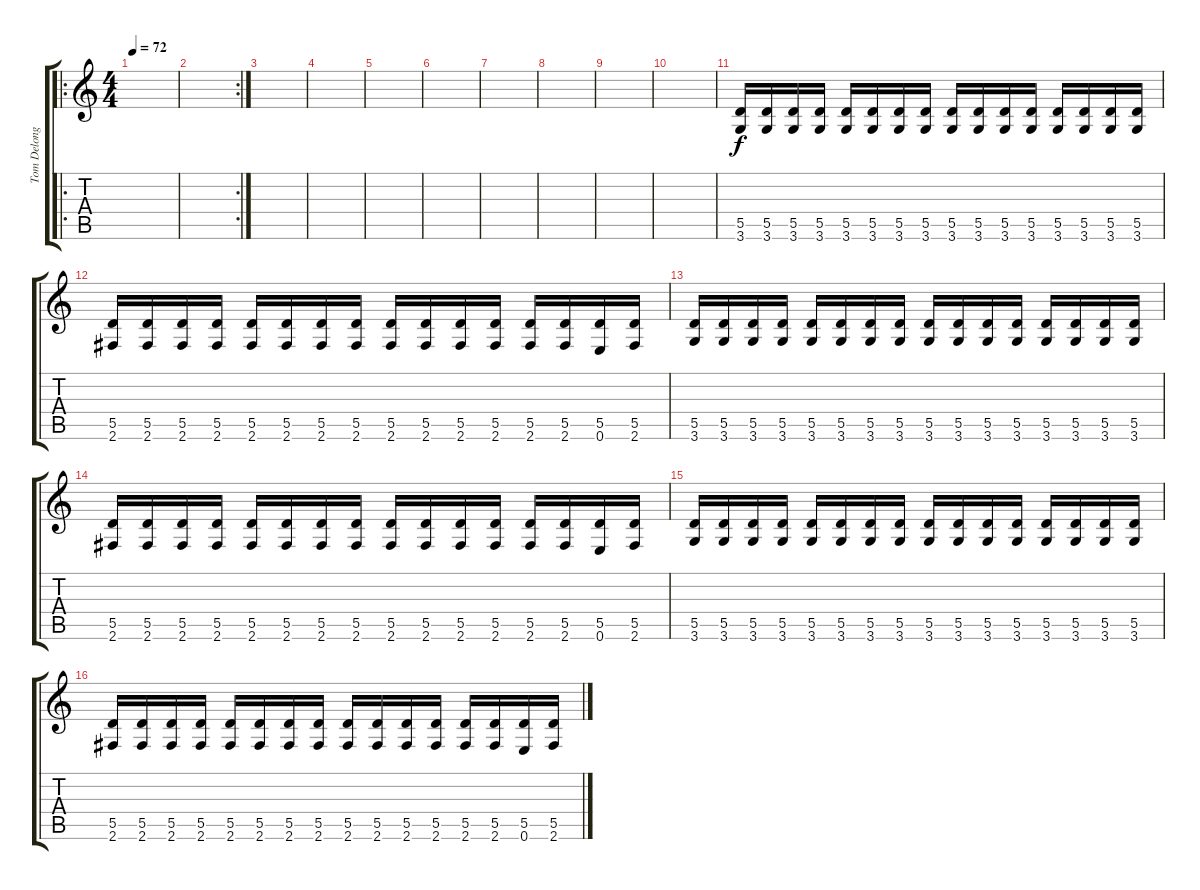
\track ("Tom Delong (Distortion)" "Tom Delong") {instrument distortionguitar}
\staff {score tabs}
\tuning (E4 B3 G3 D3 A2 E2) {hide}
\ro
\ts (4 4)
\tempo 72
\clef g2
\ks c
|
\rc 2
|
|
|
|
|
|
|
|
|
(5.5 3.6).16 (5.5 3.6).16 (5.5 3.6).16 (5.5 3.6).16 (5.5 3.6).16 (5.5 3.6).16 (5.5 3.6).16 (5.5 3.6).16 (5.5 3.6).16 (5.5 3.6).16 (5.5 3.6).16 (5.5 3.6).16 (5.5 3.6).16 (5.5 3.6).16 (5.5 3.6).16 (5.5 3.6).16 |
(5.5 2.6).16 (5.5 2.6).16 (5.5 2.6).16 (5.5 2.6).16 (5.5 2.6).16 (5.5 2.6).16 (5.5 2.6).16 (5.5 2.6).16 (5.5 2.6).16 (5.5 2.6).16 (5.5 2.6).16 (5.5 2.6).16 (5.5 2.6).16 (5.5 2.6).16 (5.5 0.6).16 (5.5 2.6).16 |
(5.5 3.6).16 (5.5 3.6).16 (5.5 3.6).16 (5.5 3.6).16 (5.5 3.6).16 (5.5 3.6).16 (5.5 3.6).16 (5.5 3.6).16 (5.5 3.6).16 (5.5 3.6).16 (5.5 3.6).16 (5.5 3.6).16 (5.5 3.6).16 (5.5 3.6).16 (5.5 3.6).16 (5.5 3.6).16 |
(5.5 2.6).16 (5.5 2.6).16 (5.5 2.6).16 (5.5 2.6).16 (5.5 2.6).16 (5.5 2.6).16 (5.5 2.6).16 (5.5 2.6).16 (5.5 2.6).16 (5.5 2.6).16 (5.5 2.6).16 (5.5 2.6).16 (5.5 2.6).16 (5.5 2.6).16 (5.5 0.6).16 (5.5 2.6).16 |
(5.5 3.6).16 (5.5 3.6).16 (5.5 3.6).16 (5.5 3.6).16 (5.5 3.6).16 (5.5 3.6).16 (5.5 3.6).16 (5.5 3.6).16 (5.5 3.6).16 (5.5 3.6).16 (5.5 3.6).16 (5.5 3.6).16 (5.5 3.6).16 (5.5 3.6).16 (5.5 3.6).16 (5.5 3.6).16 |
(5.5 2.6).16 (5.5 2.6).16 (5.5 2.6).16 (5.5 2.6).16 (5.5 2.6).16 (5.5 2.6).16 (5.5 2.6).16 (5.5 2.6).16 (5.5 2.6).16 (5.5 2.6).16 (5.5 2.6).16 (5.5 2.6).16 (5.5 2.6).16 (5.5 2.6).16 (5.5 0.6).16 (5.5 2.6).16
